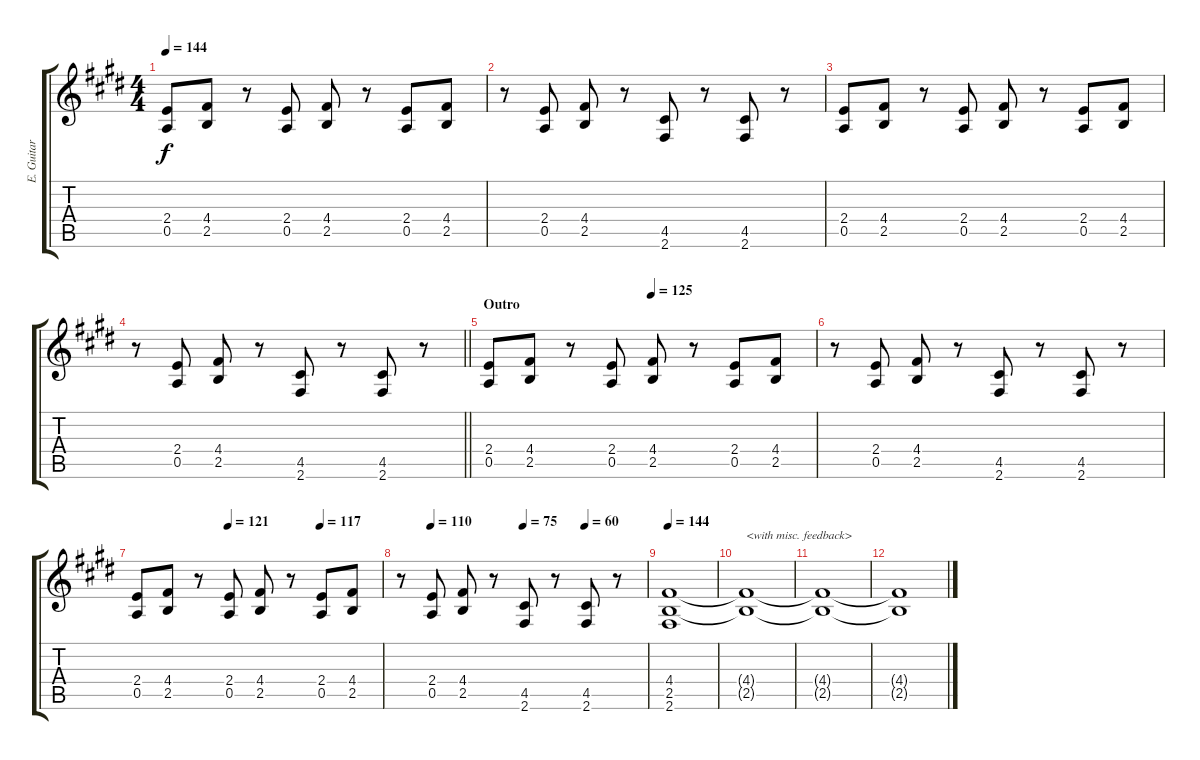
\track ("E. Guitar II" "E. Guitar ") {instrument overdrivenguitar}
\staff {score tabs}
\tuning (E4 B3 G3 D3 A2 E2) {hide}
\ts (4 4)
\tempo 144
\clef g2
\ks e
(2.4 0.5).8{dy f} (4.4 2.5).8 r.8 (2.4 0.5).8 (4.4 2.5).8 r.8 (2.4 0.5).8 (4.4 2.5).8 |
r.8 (2.4 0.5).8 (4.4 2.5).8 r.8 (4.5 2.6).8 r.8 (4.5 2.6).8 r.8 |
(2.4 0.5).8 (4.4 2.5).8 r.8 (2.4 0.5).8 (4.4 2.5).8 r.8 (2.4 0.5).8 (4.4 2.5).8 |
\barLineRight lightlight
r.8 (2.4 0.5).8 (4.4 2.5).8 r.8 (4.5 2.6).8 r.8 (4.5 2.6).8 r.8 |
\section ("" "Outro")
\tempo (125 0.5)
(2.4 0.5).8 (4.4 2.5).8 r.8 (2.4 0.5).8 (4.4 2.5).8 r.8 (2.4 0.5).8 (4.4 2.5).8 |
r.8 (2.4 0.5).8 (4.4 2.5).8 r.8 (4.5 2.6).8 r.8 (4.5 2.6).8 r.8 |
\tempo (121 0.375)
\tempo (117 0.75)
(2.4 0.5).8 (4.4 2.5).8 r.8 (2.4 0.5).8 (4.4 2.5).8 r.8 (2.4 0.5).8 (4.4 2.5).8 |
\tempo (110 0.125)
\tempo (75 0.5)
\tempo (60 0.75)
r.8 (2.4 0.5).8 (4.4 2.5).8 r.8 (4.5 2.6).8 r.8 (4.5 2.6).8 r.8 |
\tempo 144
(4.4 2.5 2.6).1 |
(4.4{t} 2.5{t}).1{txt "<with misc. feedback>"} |
(4.4{t} 2.5{t}).1 |
(4.4{t} 2.5{t}).1
